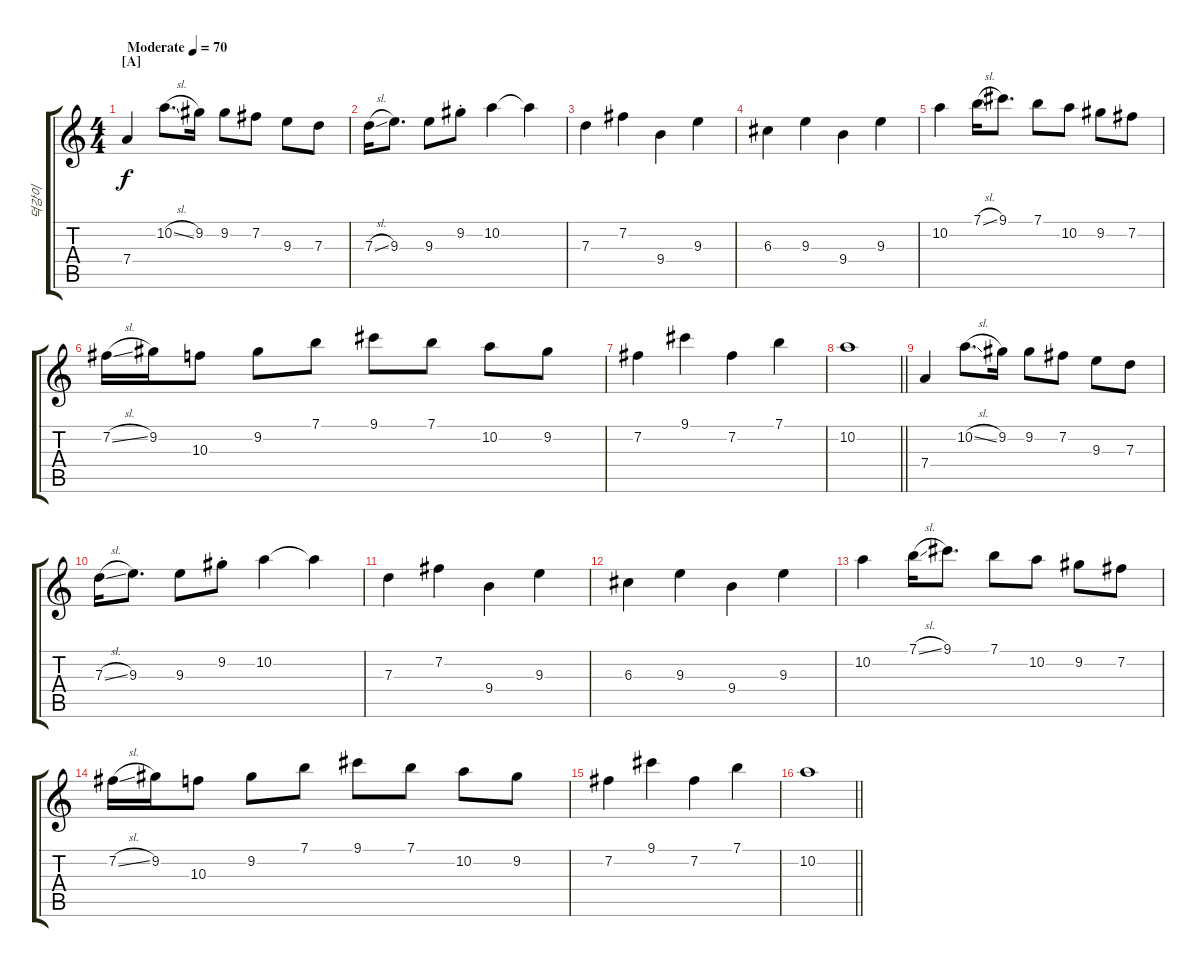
\track ("덕강이" "덕강이") {instrument acousticguitarsteel}
\staff {score tabs}
\tuning (E4 B3 G3 D3 A2 E2) {hide}
\ts (4 4)
\section ("" "[A]")
\tempo (70 "Moderate")
\clef g2
\ks c
7.4.4{dy f instrument acousticguitarsteel} 10.2{sl}.8{d} 9.2.16 9.2.8 7.2.8 9.3.8 7.3.8 |
7.3{sl}.16 9.3.8{d} 9.3.8 9.2{st}.8 10.2.4 10.2{t}.4 |
7.3.4 7.2.4 9.4.4 9.3.4 |
6.3.4 9.3.4 9.4.4 9.3.4 |
10.2.4 7.1{sl}.16 9.1.8{d} 7.1.8 10.2.8 9.2.8 7.2.8 |
7.2{sl}.16 9.2.16 10.3.8 9.2.8 7.1.8 9.1.8 7.1.8 10.2.8 9.2.8 |
7.2.4 9.1.4 7.2.4 7.1.4 |
\barLineRight lightlight
10.2.1 |
7.4.4 10.2{sl}.8{d} 9.2.16 9.2.8 7.2.8 9.3.8 7.3.8 |
7.3{sl}.16 9.3.8{d} 9.3.8 9.2{st}.8 10.2.4 10.2{t}.4 |
7.3.4 7.2.4 9.4.4 9.3.4 |
6.3.4 9.3.4 9.4.4 9.3.4 |
10.2.4 7.1{sl}.16 9.1.8{d} 7.1.8 10.2.8 9.2.8 7.2.8 |
7.2{sl}.16 9.2.16 10.3.8 9.2.8 7.1.8 9.1.8 7.1.8 10.2.8 9.2.8 |
7.2.4 9.1.4 7.2.4 7.1.4 |
\barLineRight lightlight
10.2.1
